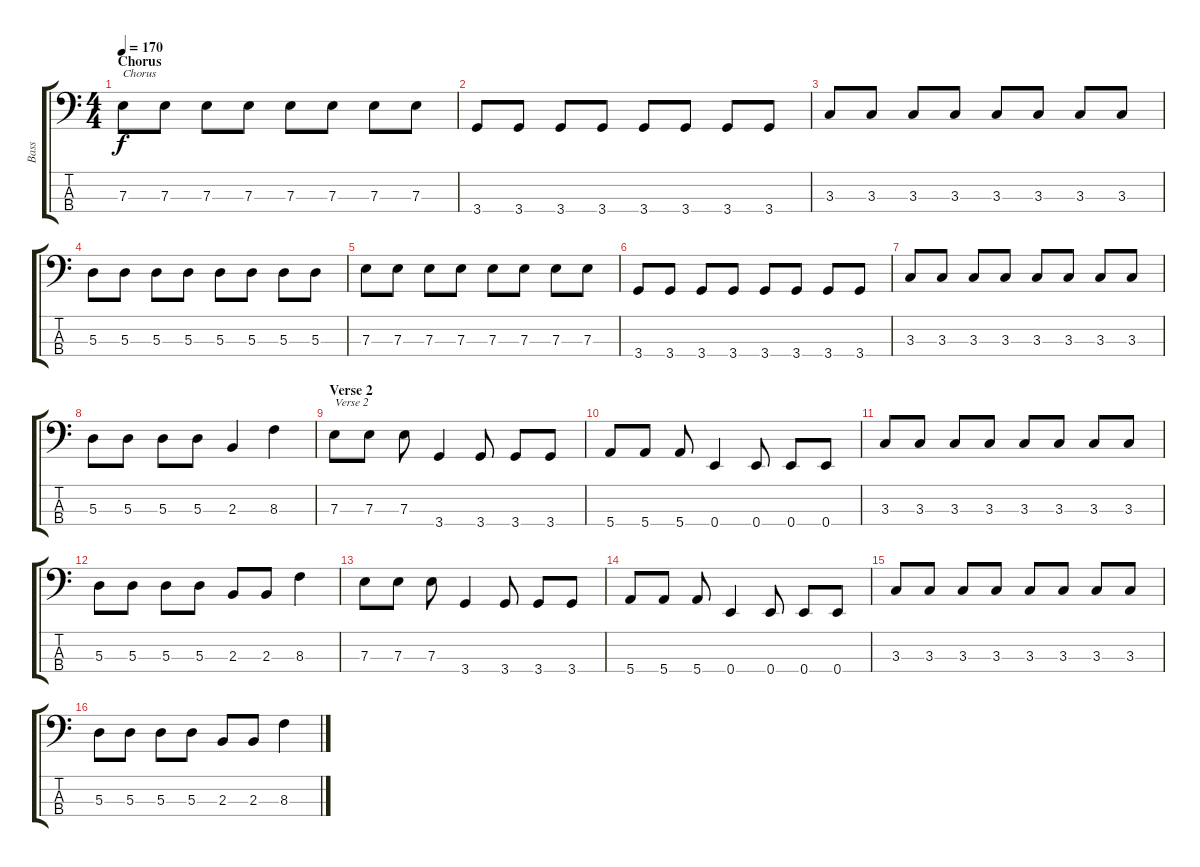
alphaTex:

\track ("Bass" "Bass") {instrument electricbasspick}
\staff {score tabs}
\tuning (G2 D2 A1 E1) {hide}
\ts (4 4)
\section ("" "Chorus")
\tempo 170
\clef f4
\ks c
7.3.8{txt "Chorus" dy f} 7.3.8 7.3.8 7.3.8 7.3.8 7.3.8 7.3.8 7.3.8 |
3.4.8 3.4.8 3.4.8 3.4.8 3.4.8 3.4.8 3.4.8 3.4.8 |
3.3.8 3.3.8 3.3.8 3.3.8 3.3.8 3.3.8 3.3.8 3.3.8 |
5.3.8 5.3.8 5.3.8 5.3.8 5.3.8 5.3.8 5.3.8 5.3.8 |
7.3.8 7.3.8 7.3.8 7.3.8 7.3.8 7.3.8 7.3.8 7.3.8 |
3.4.8 3.4.8 3.4.8 3.4.8 3.4.8 3.4.8 3.4.8 3.4.8 |
3.3.8 3.3.8 3.3.8 3.3.8 3.3.8 3.3.8 3.3.8 3.3.8 |
5.3.8 5.3.8 5.3.8 5.3.8 2.3.4 8.3.4 |
\section ("" "Verse 2")
7.3.8{txt "Verse 2"} 7.3.8 7.3.8 3.4.4 3.4.8 3.4.8 3.4.8 |
5.4.8 5.4.8 5.4.8 0.4.4 0.4.8 0.4.8 0.4.8 |
3.3.8 3.3.8 3.3.8 3.3.8 3.3.8 3.3.8 3.3.8 3.3.8 |
5.3.8 5.3.8 5.3.8 5.3.8 2.3.8 2.3.8 8.3.4 |
7.3.8 7.3.8 7.3.8 3.4.4 3.4.8 3.4.8 3.4.8 |
5.4.8 5.4.8 5.4.8 0.4.4 0.4.8 0.4.8 0.4.8 |
3.3.8 3.3.8 3.3.8 3.3.8 3.3.8 3.3.8 3.3.8 3.3.8 |
5.3.8 5.3.8 5.3.8 5.3.8 2.3.8 2.3.8 8.3.4
